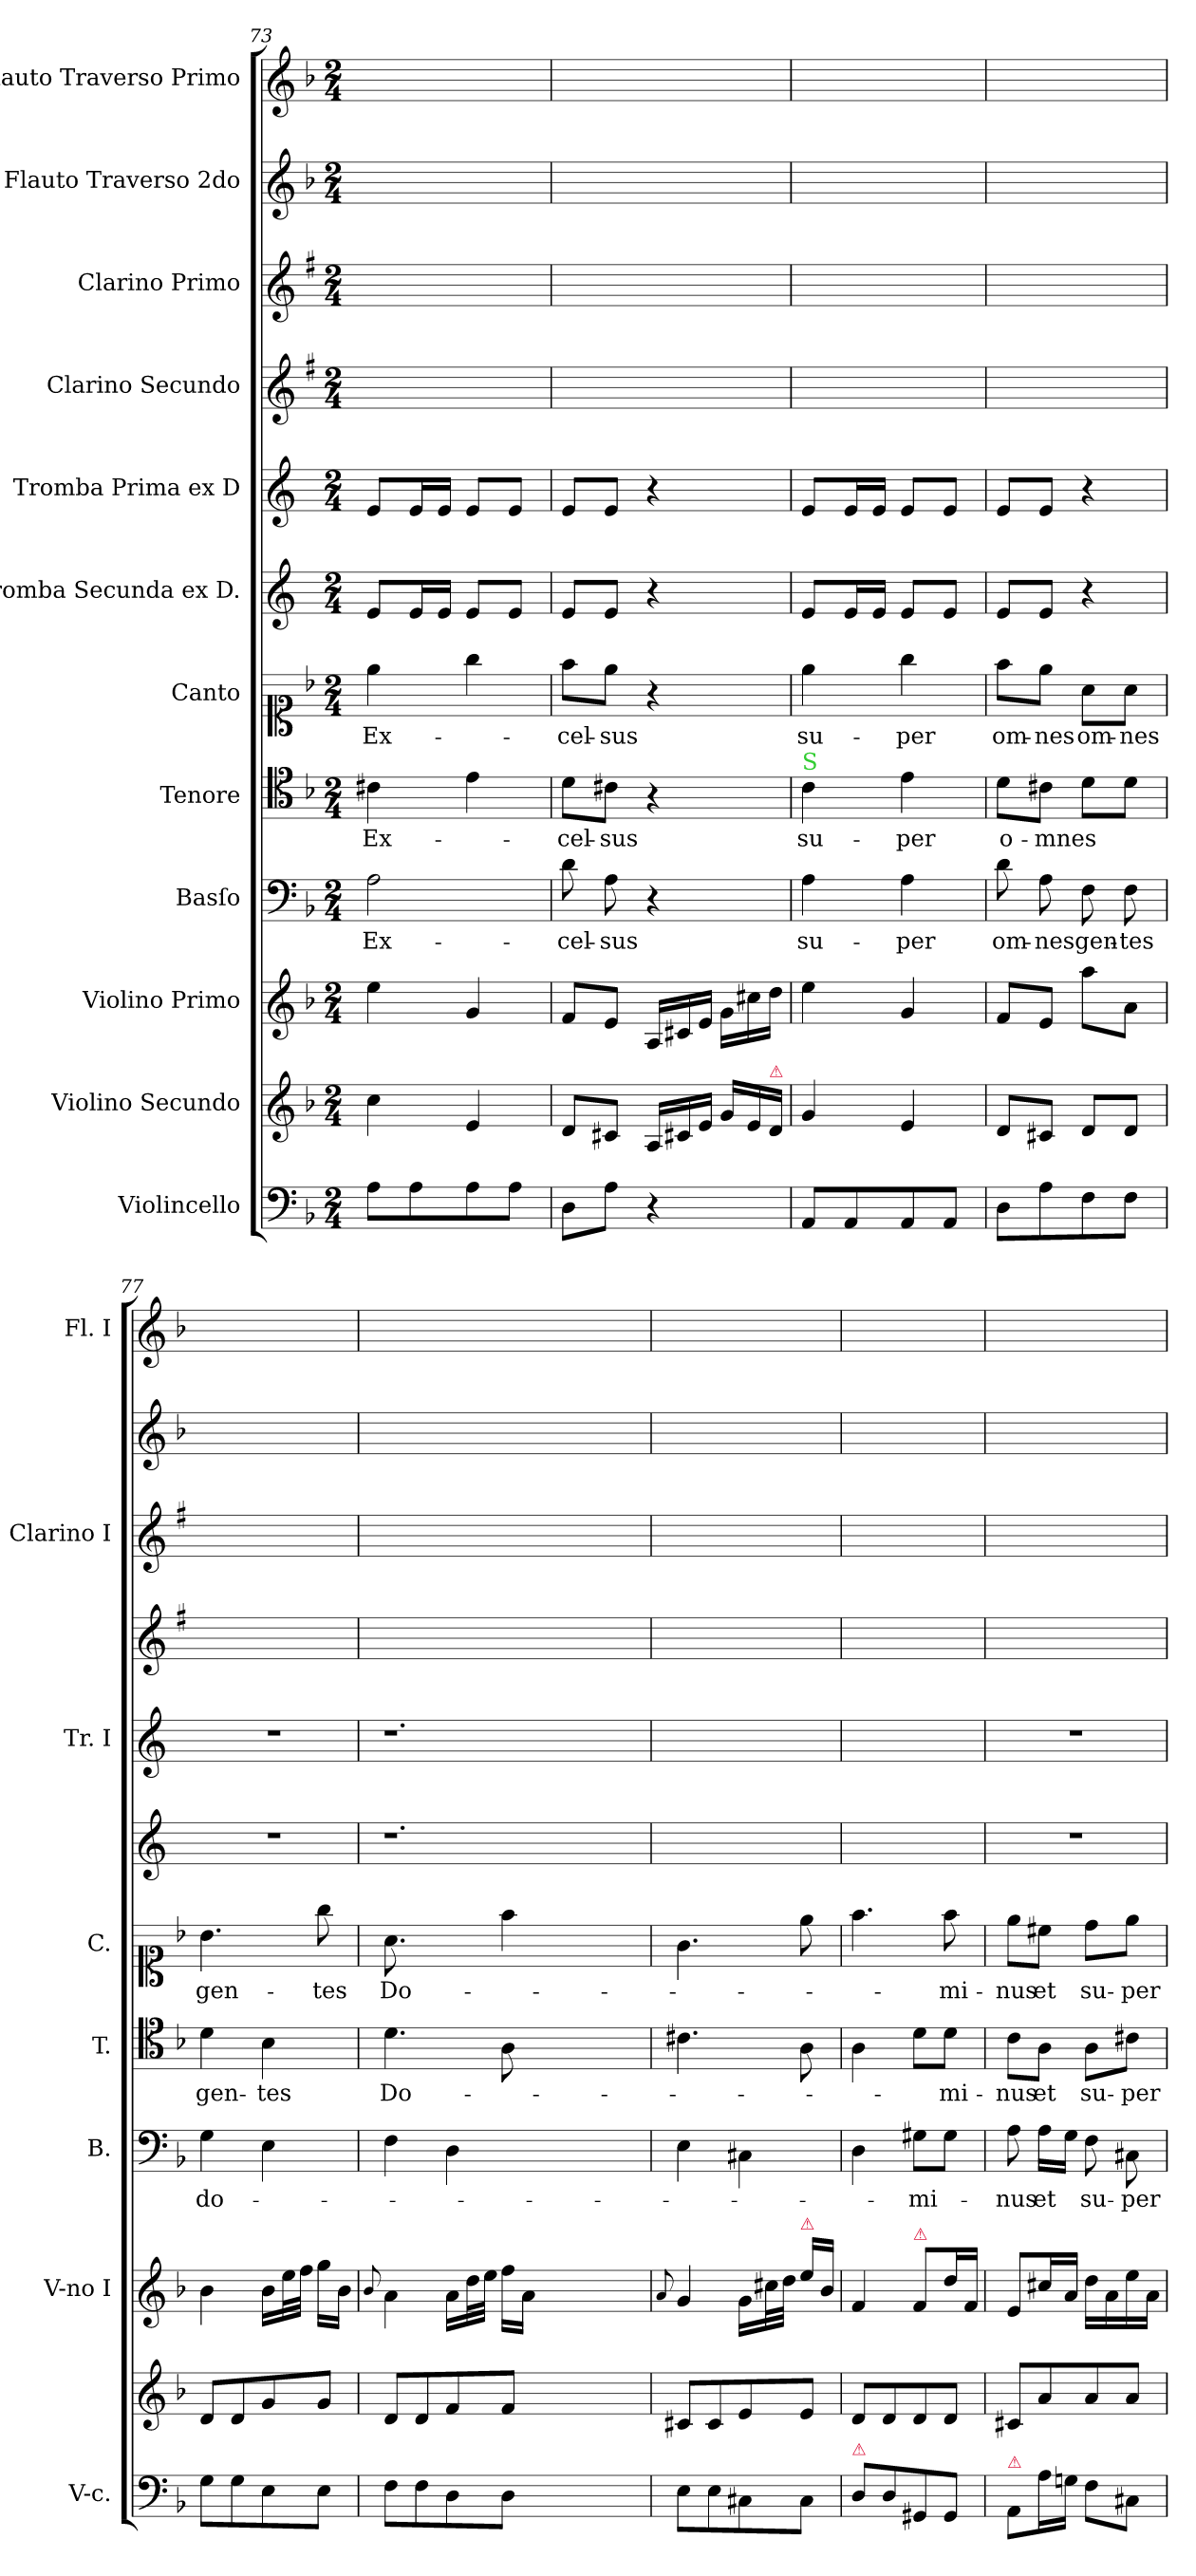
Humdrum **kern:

**kern	**kern	**kern	**kern	**text	**kern	**text	**kern	**text	**kern	**kern	**kern	**kern	**kern	**kern
*part12	*part11	*part10	*part9	*part9	*part8	*part8	*part7	*part7	*part6	*part5	*part4	*part3	*part2	*part1
*staff12	*staff11	*staff10	*staff9	*staff9	*staff8	*staff8	*staff7	*staff7	*staff6	*staff5	*staff4	*staff3	*staff2	*staff1
*I"Violincello	*I"Violino Secundo	*I"Violino Primo	*I"Basſo	*	*I"Tenore	*	*I"Canto	*	*I"Tromba Secunda ex D.	*I"Tromba Prima ex D	*I"Clarino Secundo	*I"Clarino Primo	*I"Flauto Traverso 2do	*I"Flauto Traverso Primo
*I'V-c.	*	*I'V-no I	*I'B.	*	*I'T.	*	*I'C.	*	*	*I'Tr. I	*	*I'Clarino I	*	*I'Fl. I
*clefF4	*clefG2	*clefG2	*clefF4	*	*clefC4	*	*clefC1	*	*clefG2	*clefG2	*clefG2	*clefG2	*clefG2	*clefG2
*	*	*	*	*	*	*	*	*	*ITrd4c7	*ITrd4c7	*ITrd1c2	*ITrd1c2	*	*
*k[b-]	*k[b-]	*k[b-]	*k[b-]	*	*k[b-]	*	*k[b-]	*	*k[b-]	*k[b-]	*k[b-]	*k[b-]	*k[b-]	*k[b-]
*M2/4	*M2/4	*M2/4	*M2/4	*	*M2/4	*	*M2/4	*	*M2/4	*M2/4	*M2/4	*M2/4	*M2/4	*M2/4
=73	=73	=73	=73	=73	=73	=73	=73	=73	=73	=73	=73	=73	=73	=73
8A\L	4cc\	4ee\	2A\	Ex-	4c#X\	Ex-	4ee\	Ex-	8A/L	8A/L	2ryy	2ryy	2ryy	2ryy
8A\	.	.	.	.	.	.	.	.	16A/L	16A/L	.	.	.	.
.	.	.	.	.	.	.	.	.	16A/JJ	16A/JJ	.	.	.	.
8A\	4e/	4g/	.	.	4e\	.	4gg\	.	8A/L	8A/L	.	.	.	.
8A\J	.	.	.	.	.	.	.	.	8A/J	8A/J	.	.	.	.
=74	=74	=74	=74	=74	=74	=74	=74	=74	=74	=74	=74	=74	=74	=74
8D\L	8d/L	8f/L	8d\	-cel-	8d\L	-cel-	8ff\L	-cel-	8A/L	8A/L	2ryy	2ryy	2ryy	2ryy
8A\J	8c#X/J	8e/J	8A\	-sus	8c#X\J	-sus	8ee\J	-sus	8A/J	8A/J	.	.	.	.
*	*Xtuplet	*Xtuplet	*	*	*	*	*	*	*	*	*	*	*	*
4r	24A/LL	24A/LL	4r	.	4r	.	4r	.	4r	4r	.	.	.	.
.	24c#X/	24c#X/	.	.	.	.	.	.	.	.	.	.	.	.
.	24e/JJ	24e/JJ	.	.	.	.	.	.	.	.	.	.	.	.
.	24g/LL	24g/LL	.	.	.	.	.	.	.	.	.	.	.	.
.	24e/	24cc#X\	.	.	.	.	.	.	.	.	.	.	.	.
!	!LO:TX:a:color=crimson:t=⚠	!	!	!	!	!	!	!	!	!	!	!	!	!
.	24d/JJ	24dd\JJ	.	.	.	.	.	.	.	.	.	.	.	.
=75	=75	=75	=75	=75	=75	=75	=75	=75	=75	=75	=75	=75	=75	=75
!	!	!	!	!	!LO:TX:a:color=limegreen:t=S	!	!	!	!	!	!	!	!	!
8AA/L	4g/	4ee\	4A\	su-	4c\	su-	4ee\	su-	8A/L	8A/L	2ryy	2ryy	2ryy	2ryy
8AA/	.	.	.	.	.	.	.	.	16A/L	16A/L	.	.	.	.
.	.	.	.	.	.	.	.	.	16A/JJ	16A/JJ	.	.	.	.
8AA/	4e/	4g/	4A\	-per	4e\	-per	4gg\	-per	8A/L	8A/L	.	.	.	.
8AA/J	.	.	.	.	.	.	.	.	8A/J	8A/J	.	.	.	.
=76	=76	=76	=76	=76	=76	=76	=76	=76	=76	=76	=76	=76	=76	=76
8D\L	8d/L	8f/L	8d\	om-	8d\L	o-	8ff\L	om-	8A/L	8A/L	2ryy	2ryy	2ryy	2ryy
8A\	8c#X/J	8e/J	8A\	-nes	8c#X\J	-mnes	8ee\J	-nes	8A/J	8A/J	.	.	.	.
8F\	8d/L	8aa\L	8F\	gen-	8d\L	.	8a\L	om-	4r	4r	.	.	.	.
8F\J	8d/J	8a\J	8F\	-tes	8d\J	.	8a\J	-nes	.	.	.	.	.	.
=77	=77	=77	=77	=77	=77	=77	=77	=77	=77	=77	=77	=77	=77	=77
8G\L	8d/L	4b-\	4G\	do-	4d\	gen-	4.b-\	gen-	2r	2r	2ryy	2ryy	2ryy	2ryy
8G\	8d/	.	.	.	.	.	.	.	.	.	.	.	.	.
8E\	8g/	16b-\LL	4E\	.	4B-\	-tes	.	.	.	.	.	.	.	.
.	.	32ee\L	.	.	.	.	.	.	.	.	.	.	.	.
.	.	32ff\JJJ	.	.	.	.	.	.	.	.	.	.	.	.
8E\J	8g/J	16gg\LL	.	.	.	.	8gg\	-tes	.	.	.	.	.	.
.	.	16b-\JJ	.	.	.	.	.	.	.	.	.	.	.	.
=78	=78	=78	=78	=78	=78	=78	=78	=78	=78	=78	=78	=78	=78	=78
.	.	8qqb-/	.	.	.	.	.	.	.	.	.	.	.	.
!	!	!	!	!	!	!	!LO:N:vis=8.	!	!	!	!	!	!	!
8F\L	8d/L	4a\	4F\	.	4.d\	Do-	4.a\	Do-	1.r	1.r	2ryy	2ryy	2ryy	2ryy
8F\	8d/	.	.	.	.	.	.	.	.	.	.	.	.	.
8D\	8f/	16a\LL	4D\	.	.	.	.	.	.	.	.	.	.	.
.	.	32dd\L	.	.	.	.	.	.	.	.	.	.	.	.
.	.	32ee\JJJ	.	.	.	.	.	.	.	.	.	.	.	.
!	!	!	!	!	!	!	!LO:N:vis=4	!	!	!	!	!	!	!
8D\J	8f/J	16ff\LL	.	.	8A\	.	8ff\	.	.	.	.	.	.	.
.	.	16a\JJ	.	.	.	.	.	.	.	.	.	.	.	.
1ryy	1ryy	1ryy	1ryy	.	1ryy	.	1ryy	.	.	.	1ryy	1ryy	1ryy	1ryy
=79	=79	=79	=79	=79	=79	=79	=79	=79	=79	=79	=79	=79	=79	=79
.	.	8qqa/	.	.	.	.	.	.	.	.	.	.	.	.
8E\L	8c#X/L	4g/	4E\	.	4.c#X\	.	4.g\	.	2ryy	2ryy	2ryy	2ryy	2ryy	2ryy
8E\	8c#/	.	.	.	.	.	.	.	.	.	.	.	.	.
8C#X\	8e/	16g/LL	4C#X\	.	.	.	.	.	.	.	.	.	.	.
.	.	32cc#X\L	.	.	.	.	.	.	.	.	.	.	.	.
.	.	32dd\JJJ	.	.	.	.	.	.	.	.	.	.	.	.
!	!	!LO:TX:a:color=crimson:t=⚠	!	!	!	!	!	!	!	!	!	!	!	!
8C#\J	8e/J	16ee\LL	.	.	8A\	.	8ee\	.	.	.	.	.	.	.
.	.	16b-/JJ	.	.	.	.	.	.	.	.	.	.	.	.
=80	=80	=80	=80	=80	=80	=80	=80	=80	=80	=80	=80	=80	=80	=80
!LO:TX:a:color=crimson:t=⚠	!	!	!	!	!	!	!	!	!	!	!	!	!	!
8D\L	8d/L	4f/	4D\	.	4A\	.	4.ff\	.	2ryy	2ryy	2ryy	2ryy	2ryy	2ryy
8D\	8d/	.	.	.	.	.	.	.	.	.	.	.	.	.
!	!	!LO:TX:a:color=crimson:t=⚠	!	!	!	!	!	!	!	!	!	!	!	!
8GG#X/	8d/	8f/L	8G#X\L	-mi-	8d\L	.	.	.	.	.	.	.	.	.
8GG#/J	8d/J	16dd\L	8G#\J	.	8d\J	-mi-	8ff\	-mi-	.	.	.	.	.	.
.	.	16f/JJ	.	.	.	.	.	.	.	.	.	.	.	.
=81	=81	=81	=81	=81	=81	=81	=81	=81	=81	=81	=81	=81	=81	=81
!LO:TX:a:color=crimson:t=⚠	!	!	!	!	!	!	!	!	!	!	!	!	!	!
8AA/L	8c#X/L	8e/L	8A\	-nus	8c\L	-nus	8ee\L	-nus	2r	2r	2ryy	2ryy	2ryy	2ryy
16A\L	8a/	16cc#X\L	16A\LL	et	8A\J	et	8cc#X\J	et	.	.	.	.	.	.
16Gn\JJ	.	16a/JJ	16G\JJ	.	.	.	.	.	.	.	.	.	.	.
8F\L	8a/	16dd\LL	8F\	su-	8A\L	su-	8dd\L	su-	.	.	.	.	.	.
.	.	16a\	.	.	.	.	.	.	.	.	.	.	.	.
8C#X\J	8a/J	16ee\	8C#X\	-per	8c#X\J	-per	8ee\J	-per	.	.	.	.	.	.
.	.	16a\JJ	.	.	.	.	.	.	.	.	.	.	.	.
=	=	=	=	=	=	=	=	=	=	=	=	=	=	=
*-	*-	*-	*-	*-	*-	*-	*-	*-	*-	*-	*-	*-	*-	*-
